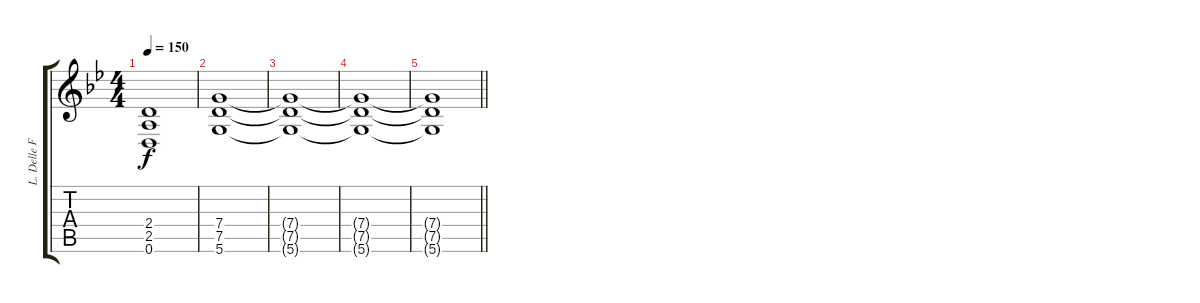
\track ("L. Delle Fave (Dist. Guitar R)" "L. Delle F") {instrument overdrivenguitar}
\staff {score tabs}
\tuning (D4 A3 F3 C3 G2 D2) {hide}
\ts (4 4)
\tempo 150
\clef g2
\ks gminor
(2.4{t} 2.5{t} 0.6{t}).1{dy f} |
(7.4 7.5 5.6).1 |
(7.4{t} 7.5{t} 5.6{t}).1 |
(7.4{t} 7.5{t} 5.6{t}).1 |
\barLineRight lightlight
(7.4{t} 7.5{t} 5.6{t}).1
